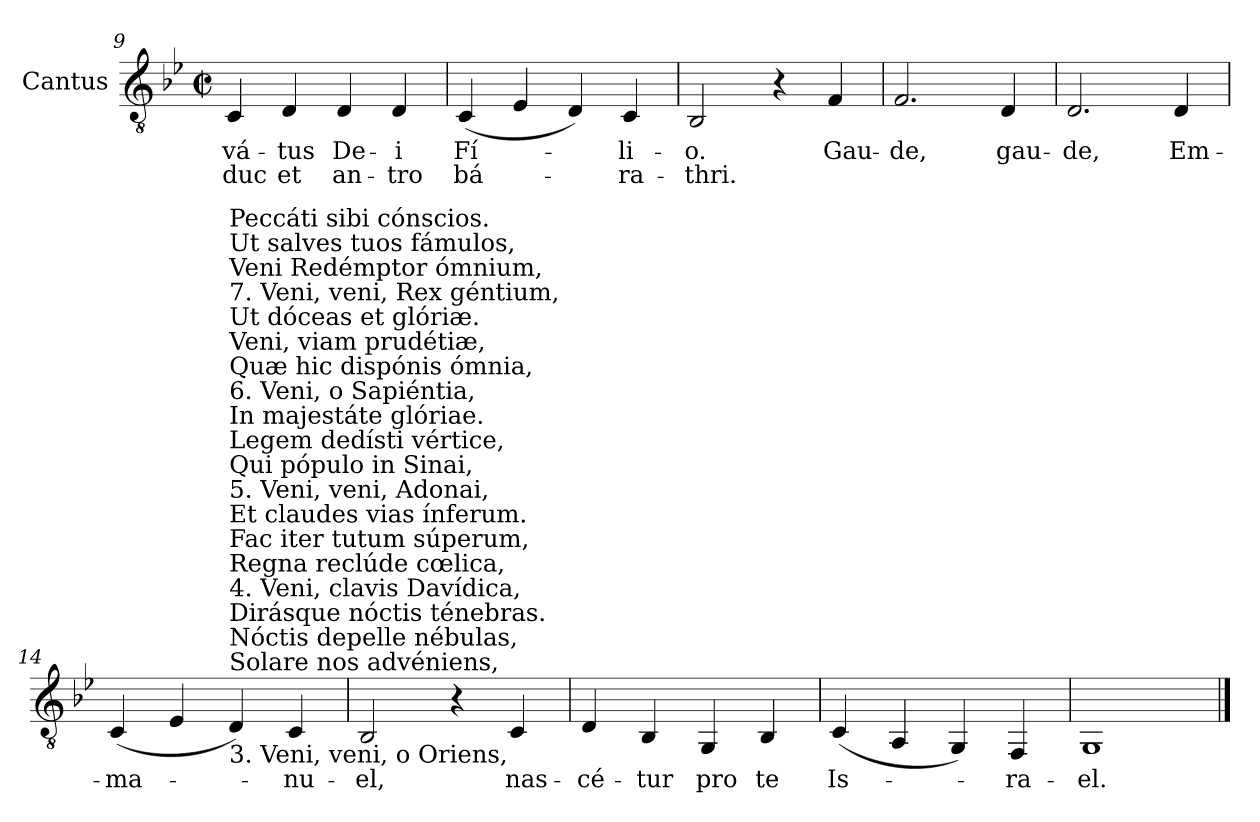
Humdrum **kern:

**kern	**text	**text
*part1	*part1	*part1
*staff1	*staff1	*staff1
*I"Cantus	*	*
*clefGv2	*	*
*ITrd2c3	*	*
*k[f#]	*	*
*e:	*	*
*M2/2	*	*
*met(c|)	*	*
=9	=9	=9
!	!LO:LY:b:color=#000000	!LO:LY:b:color=#000000
4AAi/	-vá-	-duc
!	!LO:LY:b:color=#000000	!LO:LY:b:color=#000000
4BBi/	-tus	et
!	!LO:LY:b:color=#000000	!LO:LY:b:color=#000000
4BBi/	De-	an-
!	!LO:LY:b:color=#000000	!LO:LY:b:color=#000000
4BBi/	-i	-tro
=10	=10	=10
!	!LO:LY:b:color=#000000	!LO:LY:b:color=#000000
(4AAi/	Fí-	bá-
4Ci/	.	.
4BBi/)	.	.
!	!LO:LY:b:color=#000000	!LO:LY:b:color=#000000
4AAi/	-li-	-ra-
=11	=11	=11
!	!LO:LY:b:color=#000000	!LO:LY:b:color=#000000
2GGi/	-o.	-thri.
4r	.	.
!	!LO:LY:b:color=#000000	!
4Di/	Gau-	.
!!LO:LB:g=z
=12	=12	=12
!	!LO:LY:b:color=#000000	!
2.Di/	-de,	.
!	!LO:LY:b:color=#000000	!
4BBi/	gau-	.
=13	=13	=13
!	!LO:LY:b:color=#000000	!
2.BBi/	-de,	.
!	!LO:LY:b:color=#000000	!
4BBi/	Em-	.
=14	=14	=14
!	!LO:LY:b:color=#000000	!
(4AAi/	-ma-	.
4Ci/	.	.
!LO:TX:b:t=3. Veni, veni, o Oriens,	!	!
!LO:TX:t=Solare nos advéniens,	!	!
!LO:TX:t=Nóctis depelle nébulas,	!	!
!LO:TX:t=Dirásque nóctis ténebras.	!	!
!LO:TX:t=4. Veni, clavis Davídica,	!	!
!LO:TX:t=Regna reclúde cœlica,	!	!
!LO:TX:t=Fac iter tutum súperum,	!	!
!LO:TX:t=Et claudes vias ínferum.	!	!
!LO:TX:t=5. Veni, veni, Adonai,	!	!
!LO:TX:t=Qui pópulo in Sinai,	!	!
!LO:TX:t=Legem dedísti vértice,	!	!
!LO:TX:t=In majestáte glóriae.	!	!
!LO:TX:t=6. Veni, o Sapiéntia,	!	!
!LO:TX:t=Quæ hic dispónis ómnia,	!	!
!LO:TX:t=Veni, viam prudétiæ,	!	!
!LO:TX:t=Ut dóceas et glóriæ.	!	!
!LO:TX:t=7. Veni, veni, Rex géntium,	!	!
!LO:TX:t=Veni Redémptor ómnium,	!	!
!LO:TX:t=Ut salves tuos fámulos,	!	!
!LO:TX:t=Peccáti sibi cónscios.	!	!
4BBi/)	.	.
!	!LO:LY:b:color=#000000	!
4AAi/	-nu-	.
=15	=15	=15
!	!LO:LY:b:color=#000000	!
2GGi/	-el,	.
4r	.	.
!	!LO:LY:b:color=#000000	!
4AAi/	nas-	.
=16	=16	=16
!	!LO:LY:b:color=#000000	!
4BBi/	-cé-	.
!	!LO:LY:b:color=#000000	!
4GGi/	-tur	.
!	!LO:LY:b:color=#000000	!
4EEi/	pro	.
!	!LO:LY:b:color=#000000	!
4GGi/	te	.
=17	=17	=17
!	!LO:LY:b:color=#000000	!
(4AAi/	Is-	.
4FF#i/	.	.
4EEi/)	.	.
!	!LO:LY:b:color=#000000	!
4DDi/	-ra-	.
=18	=18	=18
!	!LO:LY:b:color=#000000	!
1EEi	-el.	.
==	==	==
*-	*-	*-
